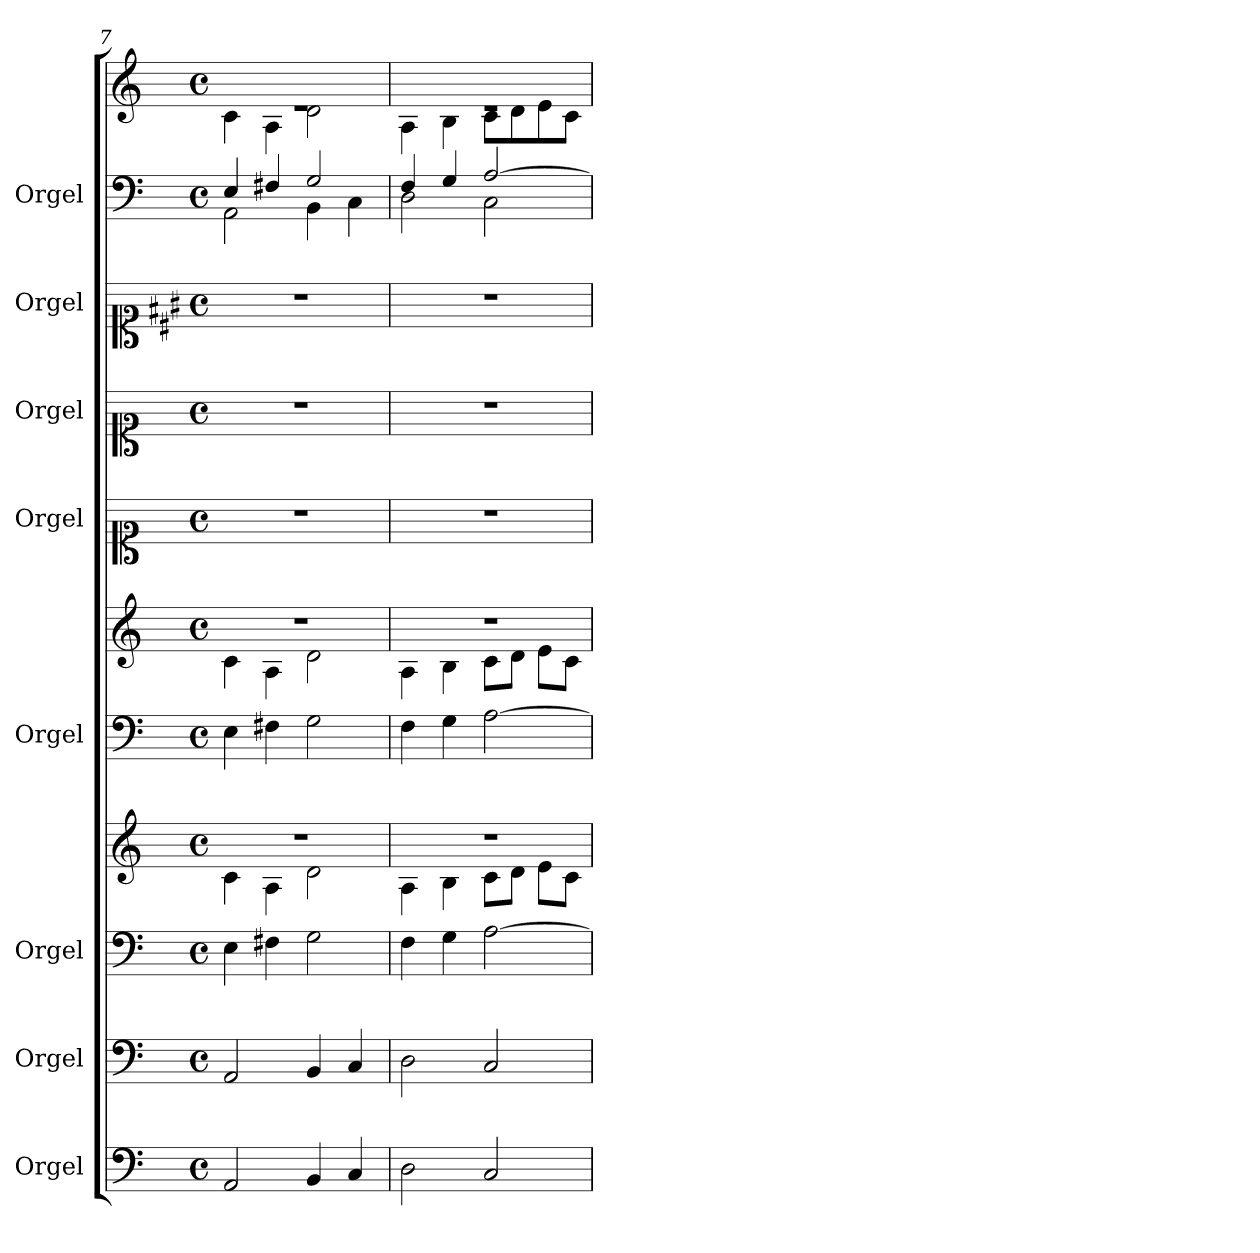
**kern	**kern	**kern	**kern	**kern	**kern	**kern	**kern	**kern	**kern	**kern
*part8	*part7	*part6	*part6	*part5	*part5	*part4	*part3	*part2	*part1	*part1
*staff11	*staff10	*staff9	*staff8	*staff7	*staff6	*staff5	*staff4	*staff3	*staff2	*staff1
*I"Orgel	*I"Orgel	*I"Orgel	*	*I"Orgel	*	*I"Orgel	*I"Orgel	*I"Orgel	*I"Orgel	*
*clefF4	*clefF4	*clefF4	*clefG2	*clefF4	*clefG2	*clefC1	*clefC1	*clefC1	*clefF4	*clefG2
*	*	*	*	*	*	*	*	*ITrd5c9	*	*
*k[]	*k[]	*k[]	*k[]	*k[]	*k[]	*k[]	*k[]	*k[]	*k[]	*k[]
*M4/4	*M4/4	*M4/4	*M4/4	*M4/4	*M4/4	*M4/4	*M4/4	*M4/4	*M4/4	*M4/4
*met(c)	*met(c)	*met(c)	*met(c)	*met(c)	*met(c)	*met(c)	*met(c)	*met(c)	*met(c)	*met(c)
=7	=7	=7	=7	=7	=7	=7	=7	=7	=7	=7
*	*	*	*^	*	*^	*	*	*	*^	*^
2AA/	2AA/	4E\	1r	4c\	4E\	1r	4c\	1r	1r	1r	4E/	2AA\	1re	4c\
.	.	4F#X\	.	4A\	4F#X\	.	4A\	.	.	.	4F#X/	.	.	4A\
4BB/	4BB/	2G\	.	2d\	2G\	.	2d\	.	.	.	2G/	4BB\	.	2d\
4C/	4C/	.	.	.	.	.	.	.	.	.	.	4C\	.	.
=8	=8	=8	=8	=8	=8	=8	=8	=8	=8	=8	=8	=8	=8	=8
2D\	2D\	4F\	1r	4A\	4F\	1r	4A\	1r	1r	1r	4F/	2D\	1re	4A\
.	.	4G\	.	4B\	4G\	.	4B\	.	.	.	4G/	.	.	4B\
2C/	2C/	[2A\	.	8c\L	[2A\	.	8c\L	.	.	.	[2A/	2C\	.	8c\L
.	.	.	.	8d\J	.	.	8d\J	.	.	.	.	.	.	8d\
.	.	.	.	8e\L	.	.	8e\L	.	.	.	.	.	.	8e\
.	.	.	.	8c\J	.	.	8c\J	.	.	.	.	.	.	8c\J
*	*	*	*	*	*	*	*	*	*	*	*v	*v	*	*
*	*	*	*v	*v	*	*v	*v	*	*	*	*	*v	*v
=	=	=	=	=	=	=	=	=	=	=
*-	*-	*-	*-	*-	*-	*-	*-	*-	*-	*-
